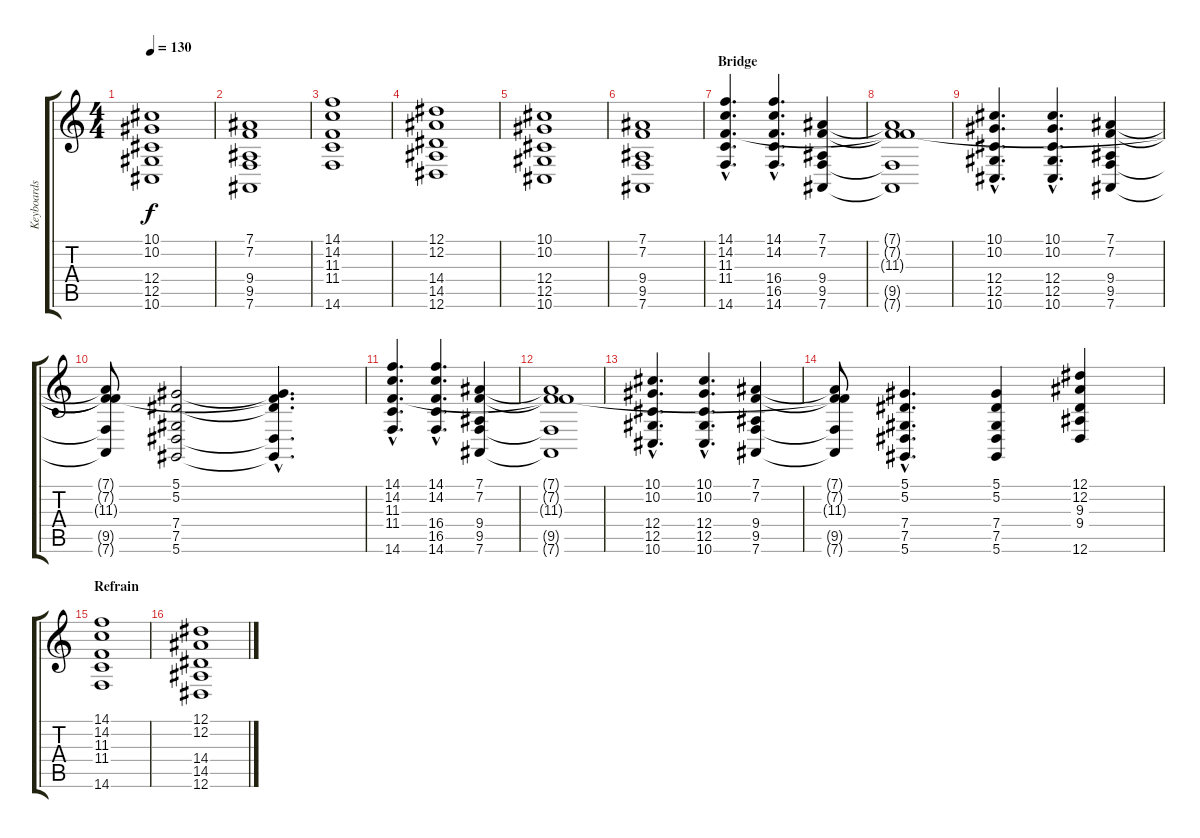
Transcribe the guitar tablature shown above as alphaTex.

\track ("Keyboards" "Keyboards") {instrument lead1square}
\staff {score tabs}
\tuning (Eb4 Bb3 Gb3 Db3 Ab2 Eb2) {hide}
\ts (4 4)
\tempo 130
\clef g2
\ks c
(10.1 10.2 12.4 12.5 10.6).1{dy f} |
(7.1 7.2 9.4 9.5 7.6).1 |
(14.1 14.2 11.3 11.4 14.6).1 |
(12.1 12.2 14.4 14.5 12.6).1 |
(10.1 10.2 12.4 12.5 10.6).1 |
(7.1 7.2 9.4 9.5 7.6).1 |
\section ("" "Bridge")
(14.1{hac} 14.2{hac} 11.3{hac} 11.4{hac} 14.6{hac}).4{d} (14.1{hac} 14.2{hac} 16.4{hac} 16.5{hac} 14.6{hac}).4{d} (7.1 7.2 9.4 9.5 7.6).4 |
(7.1{t} 7.2{t} 11.3{t} 9.5{t} 7.6{t}).1 |
(10.1{hac} 10.2{hac} 12.4{hac} 12.5{hac} 10.6{hac}).4{d} (10.1{hac} 10.2{hac} 12.4{hac} 12.5{hac} 10.6{hac}).4{d} (7.1 7.2 9.4 9.5 7.6).4 |
(7.1{t} 7.2{t} 11.3{t} 9.5{t} 7.6{t}).8 (5.1 5.2 7.4 7.5 5.6).2 (5.1{hac t} 5.2{hac t} 11.3{hac t} 7.5{hac t} 5.6{hac t}).4{d} |
(14.1{hac} 14.2{hac} 11.3{hac} 11.4{hac} 14.6{hac}).4{d} (14.1{hac} 14.2{hac} 16.4{hac} 16.5{hac} 14.6{hac}).4{d} (7.1 7.2 9.4 9.5 7.6).4 |
(7.1{t} 7.2{t} 11.3{t} 9.5{t} 7.6{t}).1 |
(10.1{hac} 10.2{hac} 12.4{hac} 12.5{hac} 10.6{hac}).4{d} (10.1{hac} 10.2{hac} 12.4{hac} 12.5{hac} 10.6{hac}).4{d} (7.1 7.2 9.4 9.5 7.6).4 |
(7.1{t} 7.2{t} 11.3{t} 9.5{t} 7.6{t}).8 (5.1{hac} 5.2{hac} 7.4{hac} 7.5{hac} 5.6{hac}).4{d} (5.1 5.2 7.4 7.5 5.6).4 (12.1 12.2 9.3 9.4 12.6).4 |
\section ("" "Refrain")
(14.1 14.2 11.3 11.4 14.6).1 |
(12.1 12.2 14.4 14.5 12.6).1
